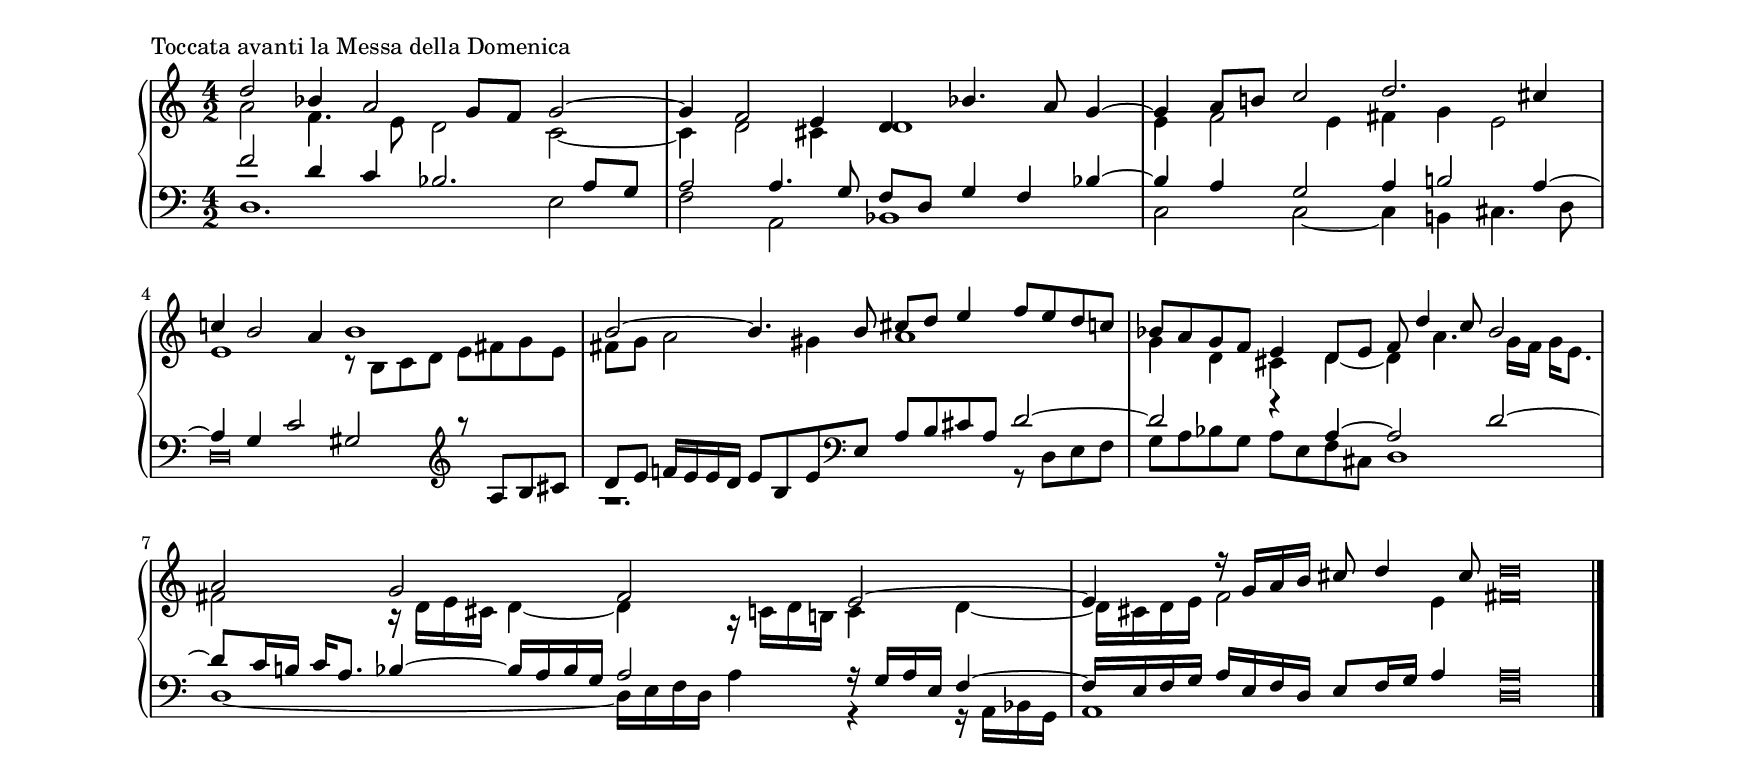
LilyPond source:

%! Title: Toccata avanti la messa della Domenica
%! Part: I
%! No: 1
%! Remark:

\version "2.22.1"
\include "italiano.ly"

%****************************************************************
% Start cut-&-pastable-section

%****************************************************************

\paper {
  % Set paper
  #(set-paper-size "a4landscape")
  indent = 0\mm
  line-width = 250\mm
  ragged-right = ##f
  line-width = #(- line-width (* mm 3.000000) (* mm 1))
}

\layout {
  
}

%*****************************************
%  Set Header
%*****************************************
\header {
  %title = "KYRIE"
  %subtitle = "Kyrie della Domenica"
  %subsubtitle = "Fiori Musicali"
  %composer = "G. Frescobaldi"
  %opus = "F.12/02"
  %tagline = "© 2022 Hautbois Project"
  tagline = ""
}

%*****************************************
% Start Voice
% Write the voices here
%*****************************************
MyMeter = \time 4/2
MyTempo = \tempo "Adantino"
MyKey = \key do \major
PieceName = "Toccata avanti la Messa della Domenica"

PieceIS = \relative re'' {
  % bar 1 - 3
  re2 sib4 la2 sol8 fa sol2~ |
  sol4 fa2 mi4 re sib'4. la8 sol4~ |
  sol4 la8 si! do2 re2. dod4 |
  
  % bar 4 - 6
  do! si2 la4 si1 |
  si2~ si4. si8 dod re mi4 fa8 mi re do! |
  sib la sol fa mi4 re8 mi fa re'4 do8 sib2 | 
  
  % bar 7 - 8
  la2 sol fad mi~ |
  mi4 r16 sol la si dod8 re4 dod8
  \once \override NoteHead.style = #'baroque
  re\breve*1/2 |
  
  \bar "|."
}

PieceIA = \relative la' {
  % bar 1 - 3
  la2 fa4. mi8 re2 do~ |
  do4 re2 dod4 re1 |
  mi4 fa2 mi4 fad sol mi2 |
  
  % bar 4 - 6
  mi1 r8 si do re mi fad sol mi |
  fad sol la2 sold4 la1 |
  sol4 re dod re~ re la'4. sol16 fa sol mi8. |
  
  % bar 7 - 8
  fad2 r16 re mi dod re4~ re r16 do re si! do4 re~ |
  re16 dod re mi fa2 mi4
  \once \override NoteHead.style = #'baroque
  fad\breve*1/2 |
  
  \bar "|."
}

PieceIT = \relative fa' {
  % bar 1 - 3
  fa2 re4 do sib2. la8 sol |
  la2 la4. sol8 fa re sol4 fa sib~ |
  sib la sol2 la4 si!2 la4~ |
  
  % bar 4 - 6
  la4 sol do2 sold \clef "treble" r8 la si dod |
  re8 mi fa!16 mi mi re mi8 si mi \clef "bass" mi, la si dod la re2~ |
  re2 r4 la4~ la2 re2~ |
  
  % bar 7 - 8
  re8 do16 si! do la8. sib4~ sib16 la sib sol la2 r16 sol la mi fa4~ |
  fa16 mi fa sol la mi fa re mi8 fa16 sol la4
  \once \override NoteHead.style = #'baroque
  la\breve*1/2 |
  
  \bar "|."
}

PieceIB = \relative re {
  % bar 1 - 3
  re1. mi2 | fa la, sib1 |
  do2 do~ do4 si! dod4. re8 |
  
  % bar 4 - 6
  \once \override NoteHead.style = #'baroque
  re\breve*1 |
  r1. r8 re mi fa |
  sol8 la sib sol la mi fa dod re1 |
  
  % bar 7 - 8
  re1~ re16 mi fa re la'4 r4 r16 la, sib sol |
  la1 \once \override NoteHead.style = #'baroque
  re\breve*1/2 |
  
  \bar "|."
}

%*****************************************
%  Start Score
%*****************************************

\markup { \vspace #1 }
\score {
  \header {
    piece = \PieceName
  }
  \new PianoStaff <<
    \new Staff { 
      \clef "treble" 
      %\MyTempo
      \MyKey
      \MyMeter
      <<
        \PieceIS
        \\
        \PieceIA
      >>
    }
    \new Staff { 
      \clef "bass" 
      %\MyTempo
      \MyKey
      \MyMeter
      <<
        \PieceIT
        \\
        \PieceIB
      >>
    }
  >>
}